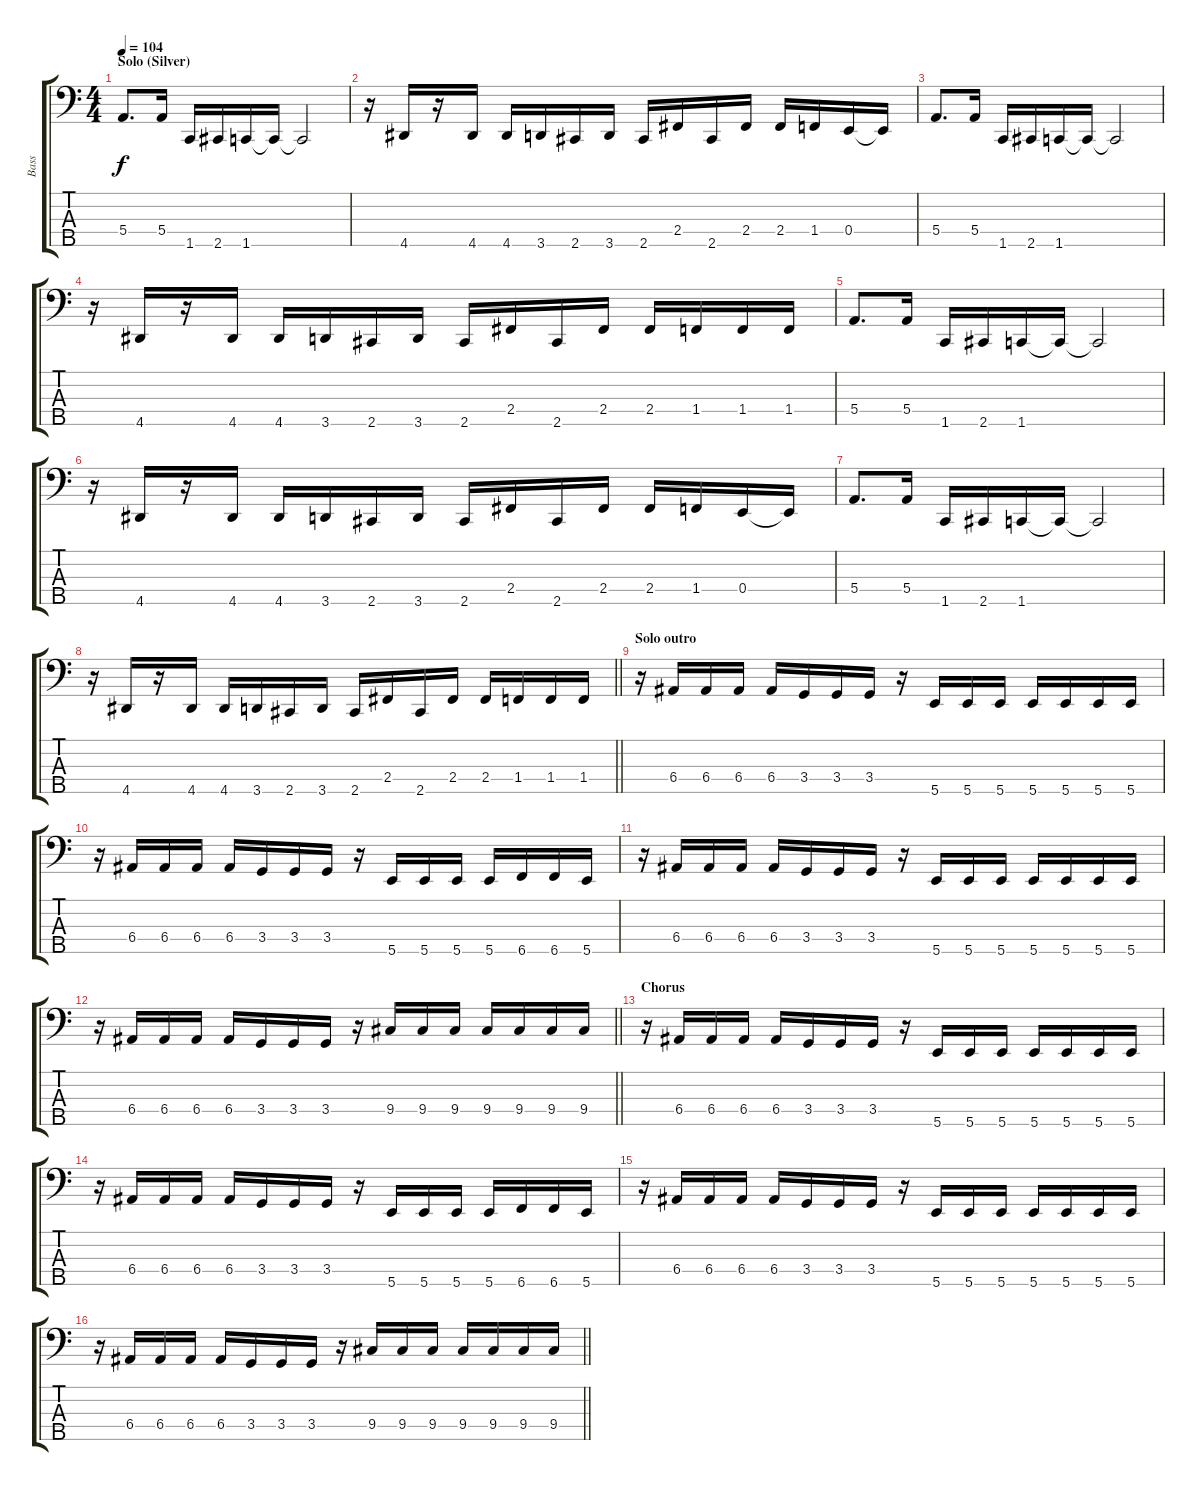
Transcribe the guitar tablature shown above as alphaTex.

\track ("Bass" "Bass") {instrument electricbassfinger}
\staff {score tabs}
\tuning (G2 D2 A1 E1 B0) {hide}
\ts (4 4)
\section ("" "Solo (Silver)")
\tempo 104
\clef f4
\ks c
5.4.8{d dy f} 5.4.16 1.5.16 2.5.16 1.5.16 1.5{t}.16 1.5{t}.2 |
r.16 4.5.16 r.16 4.5.16 4.5.16 3.5.16 2.5.16 3.5.16 2.5.16 2.4.16 2.5.16 2.4.16 2.4.16 1.4.16 0.4.16 0.4{t}.16 |
5.4.8{d} 5.4.16 1.5.16 2.5.16 1.5.16 1.5{t}.16 1.5{t}.2 |
r.16 4.5.16 r.16 4.5.16 4.5.16 3.5.16 2.5.16 3.5.16 2.5.16 2.4.16 2.5.16 2.4.16 2.4.16 1.4.16 1.4.16 1.4.16 |
5.4.8{d} 5.4.16 1.5.16 2.5.16 1.5.16 1.5{t}.16 1.5{t}.2 |
r.16 4.5.16 r.16 4.5.16 4.5.16 3.5.16 2.5.16 3.5.16 2.5.16 2.4.16 2.5.16 2.4.16 2.4.16 1.4.16 0.4.16 0.4{t}.16 |
5.4.8{d} 5.4.16 1.5.16 2.5.16 1.5.16 1.5{t}.16 1.5{t}.2 |
\barLineRight lightlight
r.16 4.5.16 r.16 4.5.16 4.5.16 3.5.16 2.5.16 3.5.16 2.5.16 2.4.16 2.5.16 2.4.16 2.4.16 1.4.16 1.4.16 1.4.16 |
\section ("" "Solo outro")
r.16 6.4.16 6.4.16 6.4.16 6.4.16 3.4.16 3.4.16 3.4.16 r.16 5.5.16 5.5.16 5.5.16 5.5.16 5.5.16 5.5.16 5.5.16 |
r.16 6.4.16 6.4.16 6.4.16 6.4.16 3.4.16 3.4.16 3.4.16 r.16 5.5.16 5.5.16 5.5.16 5.5.16 6.5.16 6.5.16 5.5.16 |
r.16 6.4.16 6.4.16 6.4.16 6.4.16 3.4.16 3.4.16 3.4.16 r.16 5.5.16 5.5.16 5.5.16 5.5.16 5.5.16 5.5.16 5.5.16 |
\barLineRight lightlight
r.16 6.4.16 6.4.16 6.4.16 6.4.16 3.4.16 3.4.16 3.4.16 r.16 9.4.16 9.4.16 9.4.16 9.4.16 9.4.16 9.4.16 9.4.16 |
\section ("" "Chorus")
r.16 6.4.16 6.4.16 6.4.16 6.4.16 3.4.16 3.4.16 3.4.16 r.16 5.5.16 5.5.16 5.5.16 5.5.16 5.5.16 5.5.16 5.5.16 |
r.16 6.4.16 6.4.16 6.4.16 6.4.16 3.4.16 3.4.16 3.4.16 r.16 5.5.16 5.5.16 5.5.16 5.5.16 6.5.16 6.5.16 5.5.16 |
r.16 6.4.16 6.4.16 6.4.16 6.4.16 3.4.16 3.4.16 3.4.16 r.16 5.5.16 5.5.16 5.5.16 5.5.16 5.5.16 5.5.16 5.5.16 |
\barLineRight lightlight
r.16 6.4.16 6.4.16 6.4.16 6.4.16 3.4.16 3.4.16 3.4.16 r.16 9.4.16 9.4.16 9.4.16 9.4.16 9.4.16 9.4.16 9.4.16
